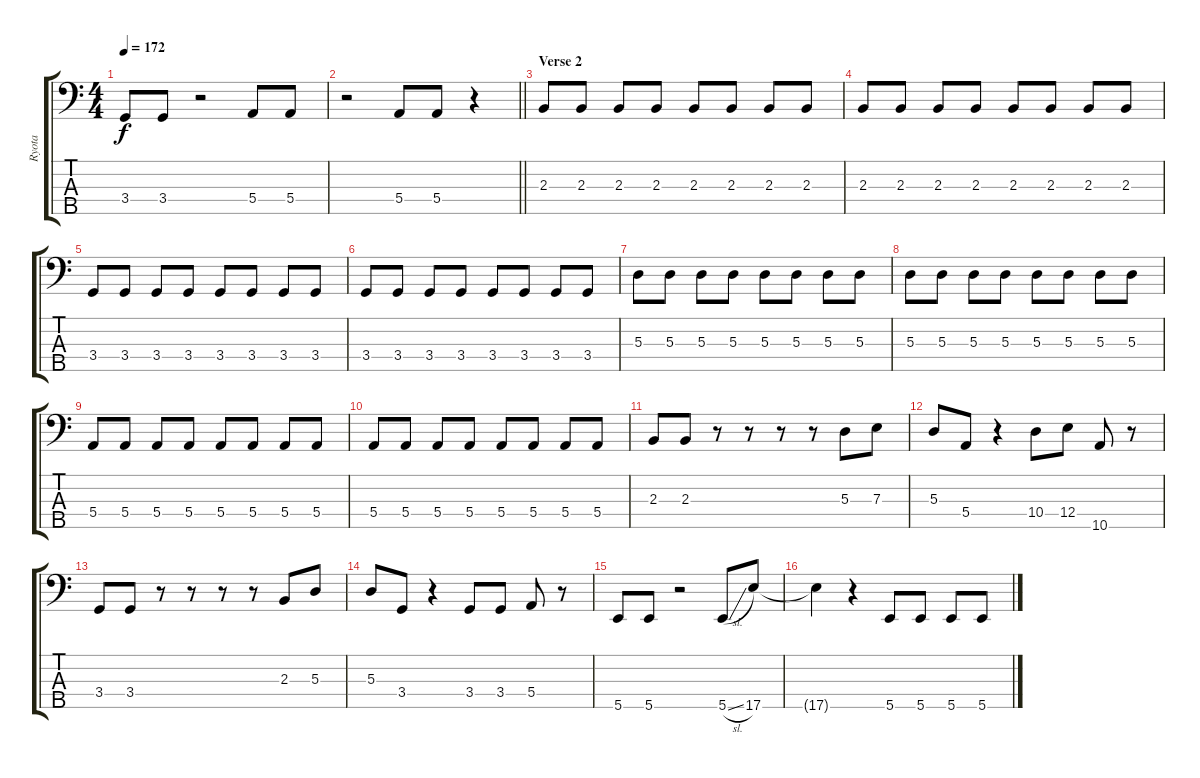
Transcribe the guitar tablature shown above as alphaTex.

\track ("Ryota" "Ryota") {instrument electricbassfinger}
\staff {score tabs}
\tuning (G2 D2 A1 E1 B0) {hide}
\ts (4 4)
\tempo 172
\clef f4
\ks c
3.4.8{dy f} 3.4.8 r.2 5.4.8 5.4.8 |
\barLineRight lightlight
r.2 5.4.8 5.4.8 r.4 |
\section ("" "Verse 2")
2.3.8 2.3.8 2.3.8 2.3.8 2.3.8 2.3.8 2.3.8 2.3.8 |
2.3.8 2.3.8 2.3.8 2.3.8 2.3.8 2.3.8 2.3.8 2.3.8 |
3.4.8 3.4.8 3.4.8 3.4.8 3.4.8 3.4.8 3.4.8 3.4.8 |
3.4.8 3.4.8 3.4.8 3.4.8 3.4.8 3.4.8 3.4.8 3.4.8 |
5.3.8 5.3.8 5.3.8 5.3.8 5.3.8 5.3.8 5.3.8 5.3.8 |
5.3.8 5.3.8 5.3.8 5.3.8 5.3.8 5.3.8 5.3.8 5.3.8 |
5.4.8 5.4.8 5.4.8 5.4.8 5.4.8 5.4.8 5.4.8 5.4.8 |
5.4.8 5.4.8 5.4.8 5.4.8 5.4.8 5.4.8 5.4.8 5.4.8 |
2.3.8 2.3.8 r.8 r.8 r.8 r.8 5.3.8 7.3.8 |
5.3.8 5.4.8 r.4 10.4.8 12.4.8 10.5.8 r.8 |
3.4.8 3.4.8 r.8 r.8 r.8 r.8 2.3.8 5.3.8 |
5.3.8 3.4.8 r.4 3.4.8 3.4.8 5.4.8 r.8 |
5.5.8 5.5.8 r.2 5.5{sl}.8 17.5.8 |
17.5{t}.4 r.4 5.5.8 5.5.8 5.5.8 5.5.8
